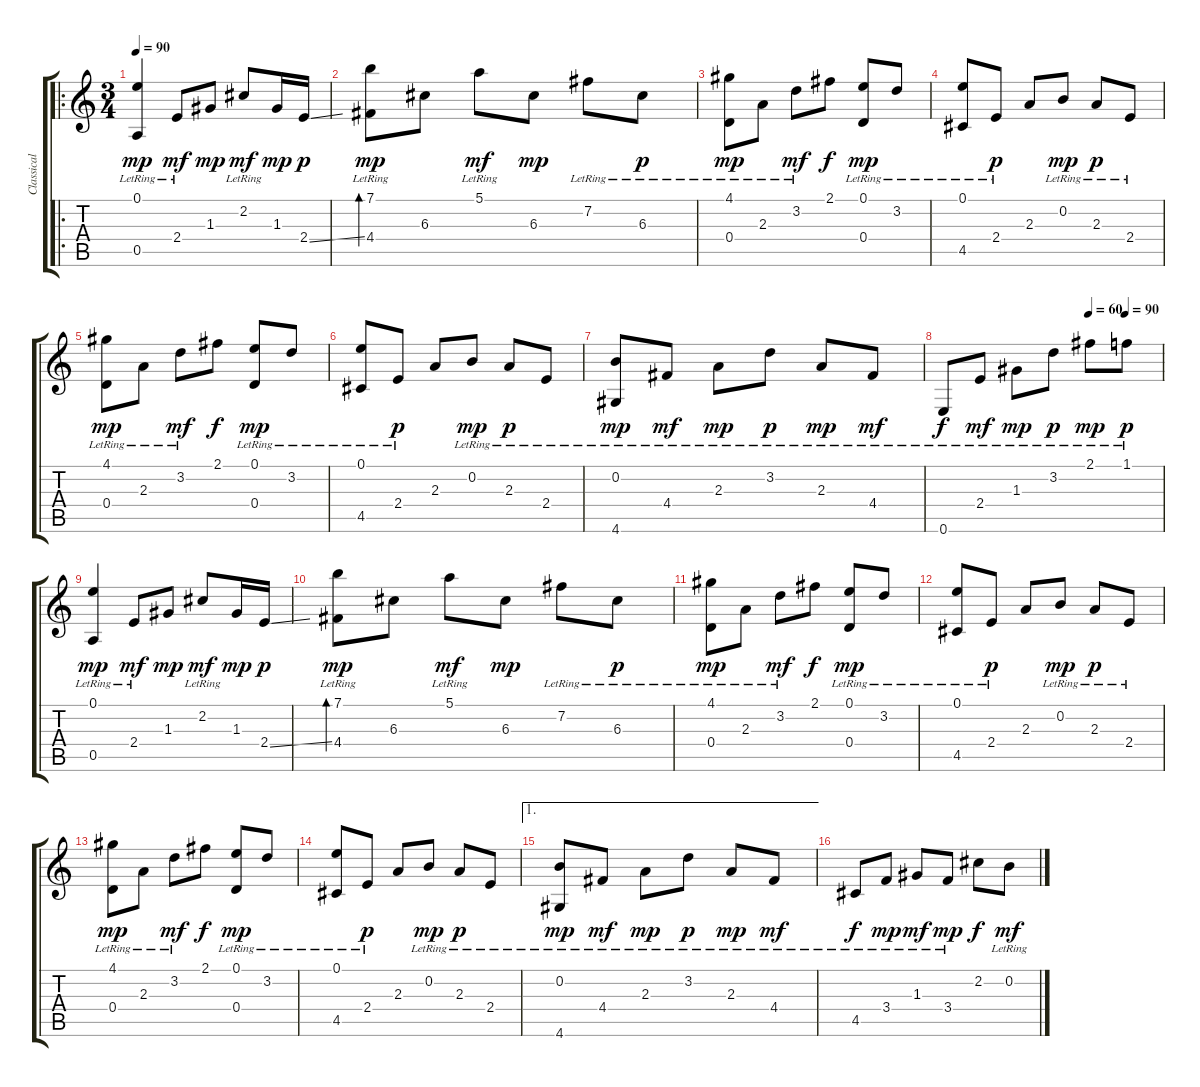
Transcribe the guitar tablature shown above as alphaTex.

\track ("Classical Guitar" "Classical ") {instrument acousticguitarnylon}
\staff {score tabs}
\tuning (E4 B3 G3 D3 A2 E2) {hide}
\ro
\ts (3 4)
\tempo 90
\clef g2
\ks c
(0.1{lr} 0.5{lr}).4{dy mp instrument acousticguitarnylon} 2.4{lr}.8{dy mf} 1.3.8{dy mp} 2.2{lr}.8{dy mf} 1.3.16{dy mp} 2.4{ss}.16{dy p} |
(7.1{lr} 4.4{lr}).8{bd 480 dy mp} 6.3.8 5.1{lr}.8{dy mf} 6.3.8{dy mp} 7.2{lr}.8 6.3{lr}.8{dy p} |
(4.1{lr} 0.4{lr}).8{dy mp} 2.3{lr}.8 3.2{lr}.8{dy mf} 2.1.8{dy f} (0.1{lr} 0.4{lr}).8{dy mp} 3.2{lr}.8 |
(0.1{lr} 4.5{lr}).8 2.4{lr}.8{dy p} 2.3.8 0.2{lr}.8{dy mp} 2.3{lr}.8{dy p} 2.4{lr}.8 |
(4.1{lr} 0.4{lr}).8{dy mp} 2.3{lr}.8 3.2{lr}.8{dy mf} 2.1.8{dy f} (0.1{lr} 0.4{lr}).8{dy mp} 3.2{lr}.8 |
(0.1{lr} 4.5{lr}).8 2.4{lr}.8{dy p} 2.3.8 0.2{lr}.8{dy mp} 2.3{lr}.8{dy p} 2.4{lr}.8 |
(0.2{lr} 4.6{lr}).8{dy mp} 4.4{lr}.8{dy mf} 2.3{lr}.8{dy mp} 3.2{lr}.8{dy p} 2.3{lr}.8{dy mp} 4.4{lr}.8{dy mf} |
\tempo (60 0.6666666666666666)
\tempo (90 0.8333333333333334)
0.6{lr}.8{dy f} 2.4{lr}.8{dy mf} 1.3{lr}.8{dy mp} 3.2{lr}.8{dy p} 2.1{lr}.8{dy mp} 1.1{lr}.8{dy p} |
(0.1{lr} 0.5{lr}).4{dy mp} 2.4{lr}.8{dy mf} 1.3.8{dy mp} 2.2{lr}.8{dy mf} 1.3.16{dy mp} 2.4{ss}.16{dy p} |
(7.1{lr} 4.4{lr}).8{bd 480 dy mp} 6.3.8 5.1{lr}.8{dy mf} 6.3.8{dy mp} 7.2{lr}.8 6.3{lr}.8{dy p} |
(4.1{lr} 0.4{lr}).8{dy mp} 2.3{lr}.8 3.2{lr}.8{dy mf} 2.1.8{dy f} (0.1{lr} 0.4{lr}).8{dy mp} 3.2{lr}.8 |
(0.1{lr} 4.5{lr}).8 2.4{lr}.8{dy p} 2.3.8 0.2{lr}.8{dy mp} 2.3{lr}.8{dy p} 2.4{lr}.8 |
(4.1{lr} 0.4{lr}).8{dy mp} 2.3{lr}.8 3.2{lr}.8{dy mf} 2.1.8{dy f} (0.1{lr} 0.4{lr}).8{dy mp} 3.2{lr}.8 |
(0.1{lr} 4.5{lr}).8 2.4{lr}.8{dy p} 2.3.8 0.2{lr}.8{dy mp} 2.3{lr}.8{dy p} 2.4{lr}.8 |
\ae 1
(0.2{lr} 4.6{lr}).8{dy mp} 4.4{lr}.8{dy mf} 2.3{lr}.8{dy mp} 3.2{lr}.8{dy p} 2.3{lr}.8{dy mp} 4.4{lr}.8{dy mf} |
4.5{lr}.8{dy f} 3.4{lr}.8{dy mp} 1.3{lr}.8{dy mf} 3.4{lr}.8{dy mp} 2.2.8{dy f} 0.2{lr}.8{dy mf}
